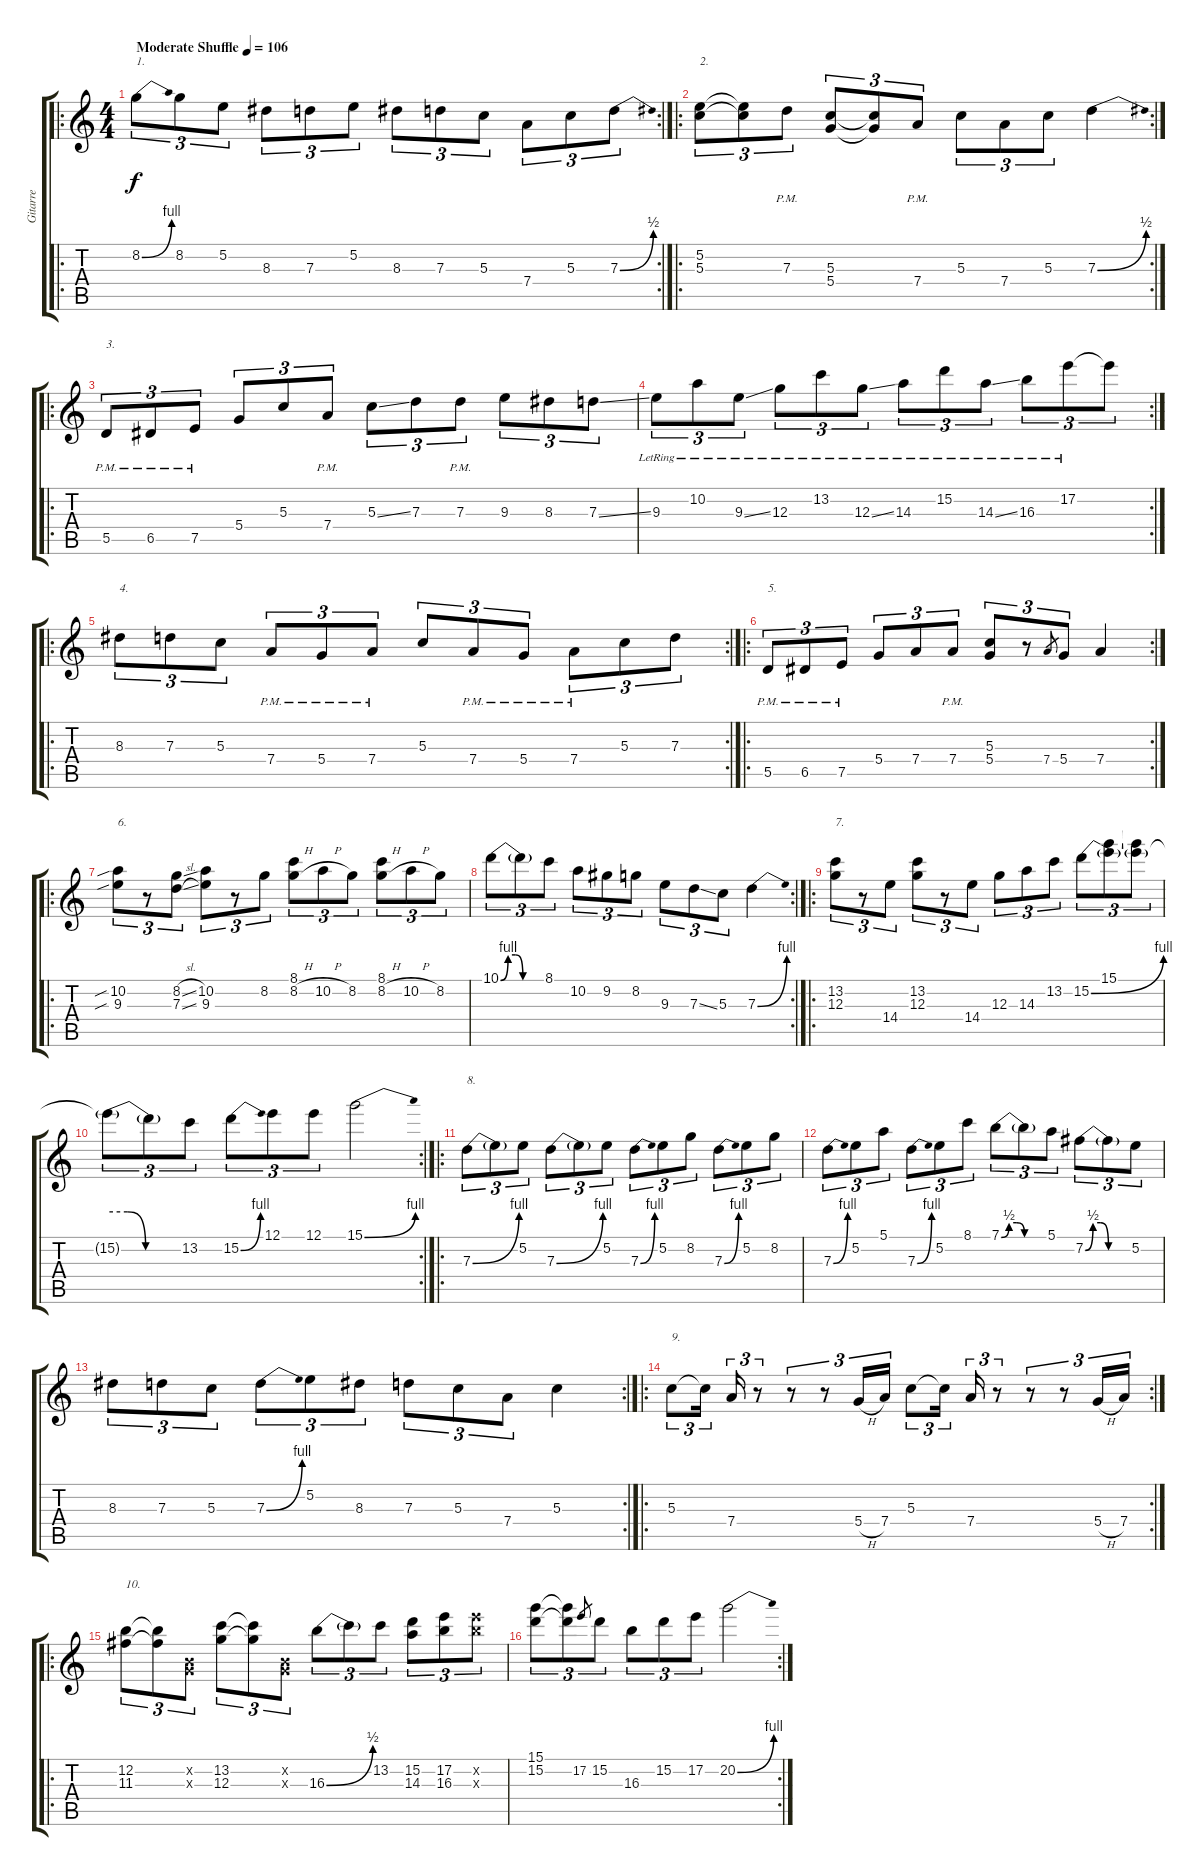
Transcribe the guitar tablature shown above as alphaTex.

\track ("Gitarre" "Gitarre") {instrument overdrivenguitar}
\staff {score tabs}
\tuning (E4 B3 G3 D3 A2 E2) {hide}
\ro
\rc 2
\ts (4 4)
\tempo (106 "Moderate Shuffle")
\clef g2
\ks c
8.2{be (bend 0 0 60 4)}.8{tu (3 2) txt "1." dy f instrument overdrivenguitar} 8.2.8{tu (3 2)} 5.2.8{tu (3 2)} 8.3.8{tu (3 2)} 7.3.8{tu (3 2)} 5.2.8{tu (3 2)} 8.3.8{tu (3 2)} 7.3.8{tu (3 2)} 5.3.8{tu (3 2)} 7.4.8{tu (3 2)} 5.3.8{tu (3 2)} 7.3{be (bend 0 0 60 2)}.8{tu (3 2)} |
\ro
\rc 2
(5.2 5.3).8{tu (3 2) txt "2."} (5.2{t} 5.3{t}).8{tu (3 2)} 7.3{pm}.8{tu (3 2)} (5.3 5.4).8{tu (3 2)} (5.3{t} 5.4{t}).8{tu (3 2)} 7.4{pm}.8{tu (3 2)} 5.3.8{tu (3 2)} 7.4.8{tu (3 2)} 5.3.8{tu (3 2)} 7.3{be (bend 0 0 60 2)}.4 |
\ro
5.5{pm}.8{tu (3 2) txt "3."} 6.5{pm}.8{tu (3 2)} 7.5{pm}.8{tu (3 2)} 5.4.8{tu (3 2)} 5.3.8{tu (3 2)} 7.4{pm}.8{tu (3 2)} 5.3{ss}.8{tu (3 2)} 7.3.8{tu (3 2)} 7.3{pm}.8{tu (3 2)} 9.3.8{tu (3 2)} 8.3.8{tu (3 2)} 7.3{ss}.8{tu (3 2)} |
\rc 2
9.3{lr}.8{tu (3 2)} 10.2{lr}.8{tu (3 2)} 9.3{ss lr}.8{tu (3 2)} 12.3{lr}.8{tu (3 2)} 13.2{lr}.8{tu (3 2)} 12.3{ss lr}.8{tu (3 2)} 14.3{lr}.8{tu (3 2)} 15.2{lr}.8{tu (3 2)} 14.3{ss lr}.8{tu (3 2)} 16.3{lr}.8{tu (3 2)} 17.2{lr}.8{tu (3 2)} 17.2{t}.8{tu (3 2)} |
\ro
\rc 2
8.3.8{tu (3 2) txt "4."} 7.3.8{tu (3 2)} 5.3.8{tu (3 2)} 7.4{pm}.8{tu (3 2)} 5.4{pm}.8{tu (3 2)} 7.4{pm}.8{tu (3 2)} 5.3.8{tu (3 2)} 7.4{pm}.8{tu (3 2)} 5.4{pm}.8{tu (3 2)} 7.4{pm}.8{tu (3 2)} 5.3.8{tu (3 2)} 7.3.8{tu (3 2)} |
\ro
\rc 2
5.5{pm}.8{tu (3 2) txt "5."} 6.5{pm}.8{tu (3 2)} 7.5{pm}.8{tu (3 2)} 5.4.8{tu (3 2)} 7.4.8{tu (3 2)} 7.4{pm}.8{tu (3 2)} (5.3 5.4).8{tu (3 2)} r.8{tu (3 2)} 7.4.8{gr} 5.4.8{tu (3 2)} 7.4.4 |
\ro
(10.2{sib} 9.3{sib}).8{tu (3 2) txt "6."} r.8{tu (3 2)} (8.2{sl} 7.3{sl}).8{tu (3 2)} (10.2 9.3).8{tu (3 2)} r.8{tu (3 2)} 8.2.8{tu (3 2)} (8.1 8.2{h}).8{tu (3 2)} 10.2{h}.8{tu (3 2)} 8.2.8{tu (3 2)} (8.1 8.2{h}).8{tu (3 2)} 10.2{h}.8{tu (3 2)} 8.2.8{tu (3 2)} |
\rc 2
10.1{be (custom 0 0 10 4 20 4 30 0 60 0)}.8{tu (3 2)} 10.1{t}.8{tu (3 2)} 8.1.8{tu (3 2)} 10.2.8{tu (3 2)} 9.2.8{tu (3 2)} 8.2.8{tu (3 2)} 9.3.8{tu (3 2)} 7.3{ss}.8{tu (3 2)} 5.3.8{tu (3 2)} 7.3{be (bend 0 0 60 4)}.4 |
\ro
(13.2 12.3).8{tu (3 2) txt "7."} r.8{tu (3 2)} 14.4.8{tu (3 2)} (13.2 12.3).8{tu (3 2)} r.8{tu (3 2)} 14.4.8{tu (3 2)} 12.3.8{tu (3 2)} 14.3.8{tu (3 2)} 13.2.8{tu (3 2)} 15.2{be (bend 0 0 60 4)}.8{tu (3 2)} (15.1 15.2{t}).8{tu (3 2)} (15.1{t} 15.2{t}).8{tu (3 2)} |
\rc 2
15.2{be (custom 0 4 15 4 30 0 60 0) t}.8{tu (3 2)} 15.2{t}.8{tu (3 2)} 13.2.8{tu (3 2)} 15.2{be (bend 0 0 60 4)}.8{tu (3 2)} 12.1.8{tu (3 2)} 12.1.8{tu (3 2)} 15.1{be (bend 0 0 60 4)}.2 |
\ro
7.3{be (bend 0 0 60 4)}.8{tu (3 2) txt "8."} 7.3{t}.8{tu (3 2)} 5.2.8{tu (3 2)} 7.3{be (bend 0 0 60 4)}.8{tu (3 2)} 7.3{t}.8{tu (3 2)} 5.2.8{tu (3 2)} 7.3{be (bend 0 0 60 4)}.8{tu (3 2)} 5.2.8{tu (3 2)} 8.2.8{tu (3 2)} 7.3{be (bend 0 0 60 4)}.8{tu (3 2)} 5.2.8{tu (3 2)} 8.2.8{tu (3 2)} |
7.3{be (bend 0 0 60 4)}.8{tu (3 2)} 5.2.8{tu (3 2)} 5.1.8{tu (3 2)} 7.3{be (bend 0 0 60 4)}.8{tu (3 2)} 5.2.8{tu (3 2)} 8.1.8{tu (3 2)} 7.1{be (custom 0 0 10 2 20 2 30 0 60 0)}.8{tu (3 2)} 7.1{t}.8{tu (3 2)} 5.1.8{tu (3 2)} 7.2{be (custom 0 0 10 2 20 2 30 0 60 0)}.8{tu (3 2)} 7.2{t}.8{tu (3 2)} 5.2.8{tu (3 2)} |
\rc 2
8.3.8{tu (3 2)} 7.3.8{tu (3 2)} 5.3.8{tu (3 2)} 7.3{be (bend 0 0 60 4)}.8{tu (3 2)} 5.2.8{tu (3 2)} 8.3.8{tu (3 2)} 7.3.8{tu (3 2)} 5.3.8{tu (3 2)} 7.4.8{tu (3 2)} 5.3.4 |
\ro
\rc 2
5.3.8{tu (3 2) txt "9."} 5.3{t}.16{tu (3 2)} 7.4.16{tu (3 2)} r.8{tu (3 2)} r.8{tu (3 2)} r.8{tu (3 2)} 5.4{h}.16{tu (3 2)} 7.4.16{tu (3 2)} 5.3.8{tu (3 2)} 5.3{t}.16{tu (3 2)} 7.4.16{tu (3 2)} r.8{tu (3 2)} r.8{tu (3 2)} r.8{tu (3 2)} 5.4{h}.16{tu (3 2)} 7.4.16{tu (3 2)} |
\ro
(12.2 11.3).8{tu (3 2) txt "10."} (12.2{t} 11.3{t}).8{tu (3 2)} (0.2{x} 0.3{x}).8{tu (3 2)} (13.2 12.3).8{tu (3 2)} (13.2{t} 12.3{t}).8{tu (3 2)} (0.2{x} 0.3{x}).8{tu (3 2)} 16.3{be (bend 0 0 60 2)}.8{tu (3 2)} 16.3{t}.8{tu (3 2)} 13.2.8{tu (3 2)} (15.2 14.3).8{tu (3 2)} (17.2 16.3).8{tu (3 2)} (17.2{x} 16.3{x}).8{tu (3 2)} |
\rc 2
(15.1 15.2).8{tu (3 2)} (15.1{t} 15.2{t}).8{tu (3 2)} 17.2.8{gr} 15.2.8{tu (3 2)} 16.3.8{tu (3 2)} 15.2.8{tu (3 2)} 17.2.8{tu (3 2)} 20.2{be (bend 0 0 60 4)}.2
